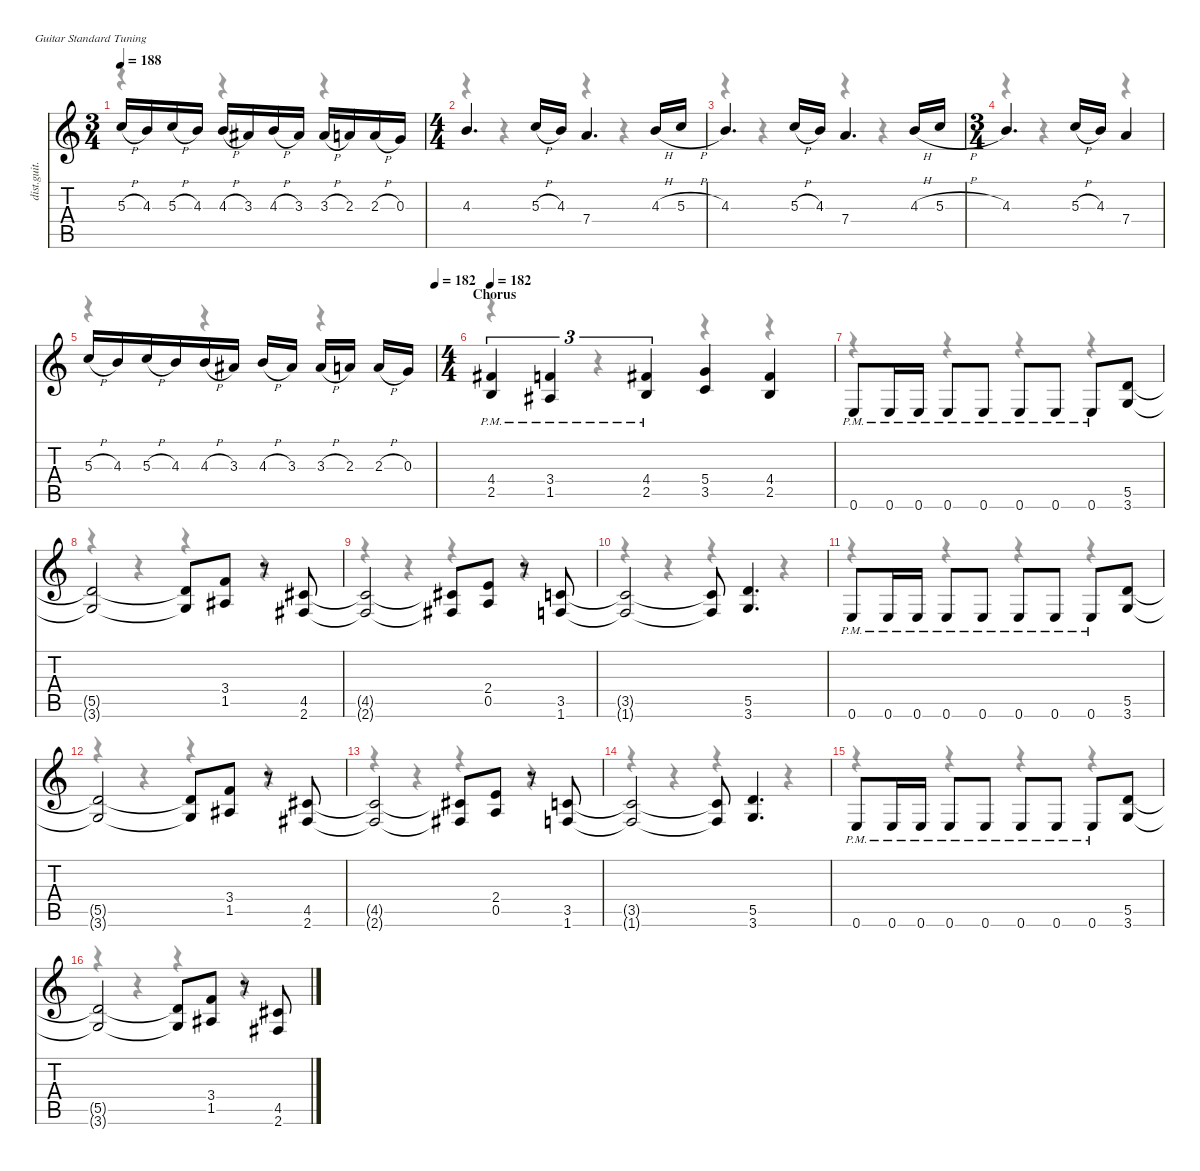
\defaultSystemsLayout 4
\hideDynamics
\bracketExtendMode nobrackets
\otherSystemsTrackNameOrientation horizontal
\track ("Kirk Hammett (Lead Guitar)" "dist.guit.") {instrument distortionguitar}
\staff {score tabs}
\tuning (E4 B3 G3 D3 A2 E2)
\voice
\ts (3 4)
\tempo 188
\clef g2
\ks c
5.3{h}.16{dy f beam Up} 4.3.16{beam Up} 5.3{h}.16{beam Up} 4.3.16{beam Up} 4.3{h}.16{beam Up} 3.3{acc #}.16{beam Up} 4.3{h}.16{beam Up} 3.3{acc #}.16{beam Up} 3.3{h acc #}.16{beam Up} 2.3.16{beam Up} 2.3{h}.16{beam Up} 0.3.16{beam Up} |
\ts (4 4)
\beaming (8 2 2 2 2)
4.3.4{d beam Up} 5.3{h}.16{beam Up} 4.3.16{beam Up} 7.4.4{d beam Up} 4.3{h}.16{beam Up} 5.3{h}.16{beam Up} |
4.3.4{d beam Up} 5.3{h}.16{beam Up} 4.3.16{beam Up} 7.4.4{d beam Up} 4.3{h}.16{beam Up} 5.3{h}.16{beam Up} |
\ts (3 4)
\beaming (8 3 1 1 1)
4.3.4{d beam Up} 5.3{h}.16{beam Up} 4.3.16{beam Up} 7.4.4{beam Up} |
\tempo (182 1)
5.3{h}.16{beam Up} 4.3.16{beam Up} 5.3{h}.16{beam Up} 4.3.16{beam Up} 4.3{h}.16{beam Up} 3.3{acc #}.16{beam Up} 4.3{h}.16{beam Up} 3.3{acc #}.16{beam Up} 3.3{h acc #}.16{beam Up} 2.3.16{beam Up} 2.3{h}.16{beam Up} 0.3.16{beam Up} |
\ts (4 4)
\beaming (8 2 2 2 2)
\section ("" "Chorus")
\tempo 182
(4.4{pm acc #} 2.5{pm}).4{tu (3 2) beam Up} (3.4{pm} 1.5{pm acc #}).4{tu (3 2) beam Up} (4.4{pm acc #} 2.5{pm}).4{tu (3 2) beam Up} (5.4 3.5).4{beam Up} (4.4{acc #} 2.5).4{beam Up} |
0.6{pm}.8{beam Up} 0.6{pm}.16{beam Up} 0.6{pm}.16{beam Up} 0.6{pm}.8{beam Up} 0.6{pm}.8{beam Up} 0.6{pm}.8{beam Up} 0.6{pm}.8{beam Up} 0.6{pm}.8{beam Up} (5.5 3.6).8{beam Up} |
(5.5{t} 3.6{t}).2{beam Up} (5.5{t} 3.6{t}).8{beam Up} (3.4 1.5{acc #}).8{beam Up} r.8{beam Up} (4.5{acc #} 2.6{acc #}).8{beam Up} |
(4.5{t acc #} 2.6{t acc #}).2{beam Up} (4.5{t acc #} 2.6{t acc #}).8{beam Up} (2.4 0.5).8{beam Up} r.8{beam Up} (3.5 1.6).8{beam Up} |
(3.5{t} 1.6{t}).2{beam Up} (3.5{t} 1.6{t}).8{beam Up} (5.5 3.6).4{d beam Up} |
0.6{pm}.8{beam Up} 0.6{pm}.16{beam Up} 0.6{pm}.16{beam Up} 0.6{pm}.8{beam Up} 0.6{pm}.8{beam Up} 0.6{pm}.8{beam Up} 0.6{pm}.8{beam Up} 0.6{pm}.8{beam Up} (5.5 3.6).8{beam Up} |
(5.5{t} 3.6{t}).2{beam Up} (5.5{t} 3.6{t}).8{beam Up} (3.4 1.5{acc #}).8{beam Up} r.8{beam Up} (4.5{acc #} 2.6{acc #}).8{beam Up} |
(4.5{t acc #} 2.6{t acc #}).2{beam Up} (4.5{t acc #} 2.6{t acc #}).8{beam Up} (2.4 0.5).8{beam Up} r.8{beam Up} (3.5 1.6).8{beam Up} |
(3.5{t} 1.6{t}).2{beam Up} (3.5{t} 1.6{t}).8{beam Up} (5.5 3.6).4{d beam Up} |
0.6{pm}.8{beam Up} 0.6{pm}.16{beam Up} 0.6{pm}.16{beam Up} 0.6{pm}.8{beam Up} 0.6{pm}.8{beam Up} 0.6{pm}.8{beam Up} 0.6{pm}.8{beam Up} 0.6{pm}.8{beam Up} (5.5 3.6).8{beam Up} |
(5.5{t} 3.6{t}).2{beam Up} (5.5{t} 3.6{t}).8{beam Up} (3.4 1.5{acc #}).8{beam Up} r.8{beam Up} (4.5{acc #} 2.6{acc #}).8{beam Up}
\voice
\clef g2
\ottava regular
\simile none
\ks c
r.4{dy mf beam Down} r.4{beam Down} r.4{beam Down} |
r.4{beam Down} r.4{beam Down} r.4{beam Down} r.4{beam Down} |
r.4{beam Down} r.4{beam Down} r.4{beam Down} r.4{beam Down} |
r.4{beam Down} r.4{beam Down} r.4{beam Down} |
r.4{beam Down} r.4{beam Down} r.4{beam Down} |
r.4{beam Down} r.4{beam Down} r.4{beam Down} r.4{beam Down} |
r.4{beam Down} r.4{beam Down} r.4{beam Down} r.4{beam Down} |
r.4{beam Down} r.4{beam Down} r.4{beam Down} r.4{beam Down} |
r.4{beam Down} r.4{beam Down} r.4{beam Down} r.4{beam Down} |
r.4{beam Down} r.4{beam Down} r.4{beam Down} r.4{beam Down} |
r.4{beam Down} r.4{beam Down} r.4{beam Down} r.4{beam Down} |
r.4{beam Down} r.4{beam Down} r.4{beam Down} r.4{beam Down} |
r.4{beam Down} r.4{beam Down} r.4{beam Down} r.4{beam Down} |
r.4{beam Down} r.4{beam Down} r.4{beam Down} r.4{beam Down} |
r.4{beam Down} r.4{beam Down} r.4{beam Down} r.4{beam Down} |
r.4{beam Down} r.4{beam Down} r.4{beam Down} r.4{beam Down}
